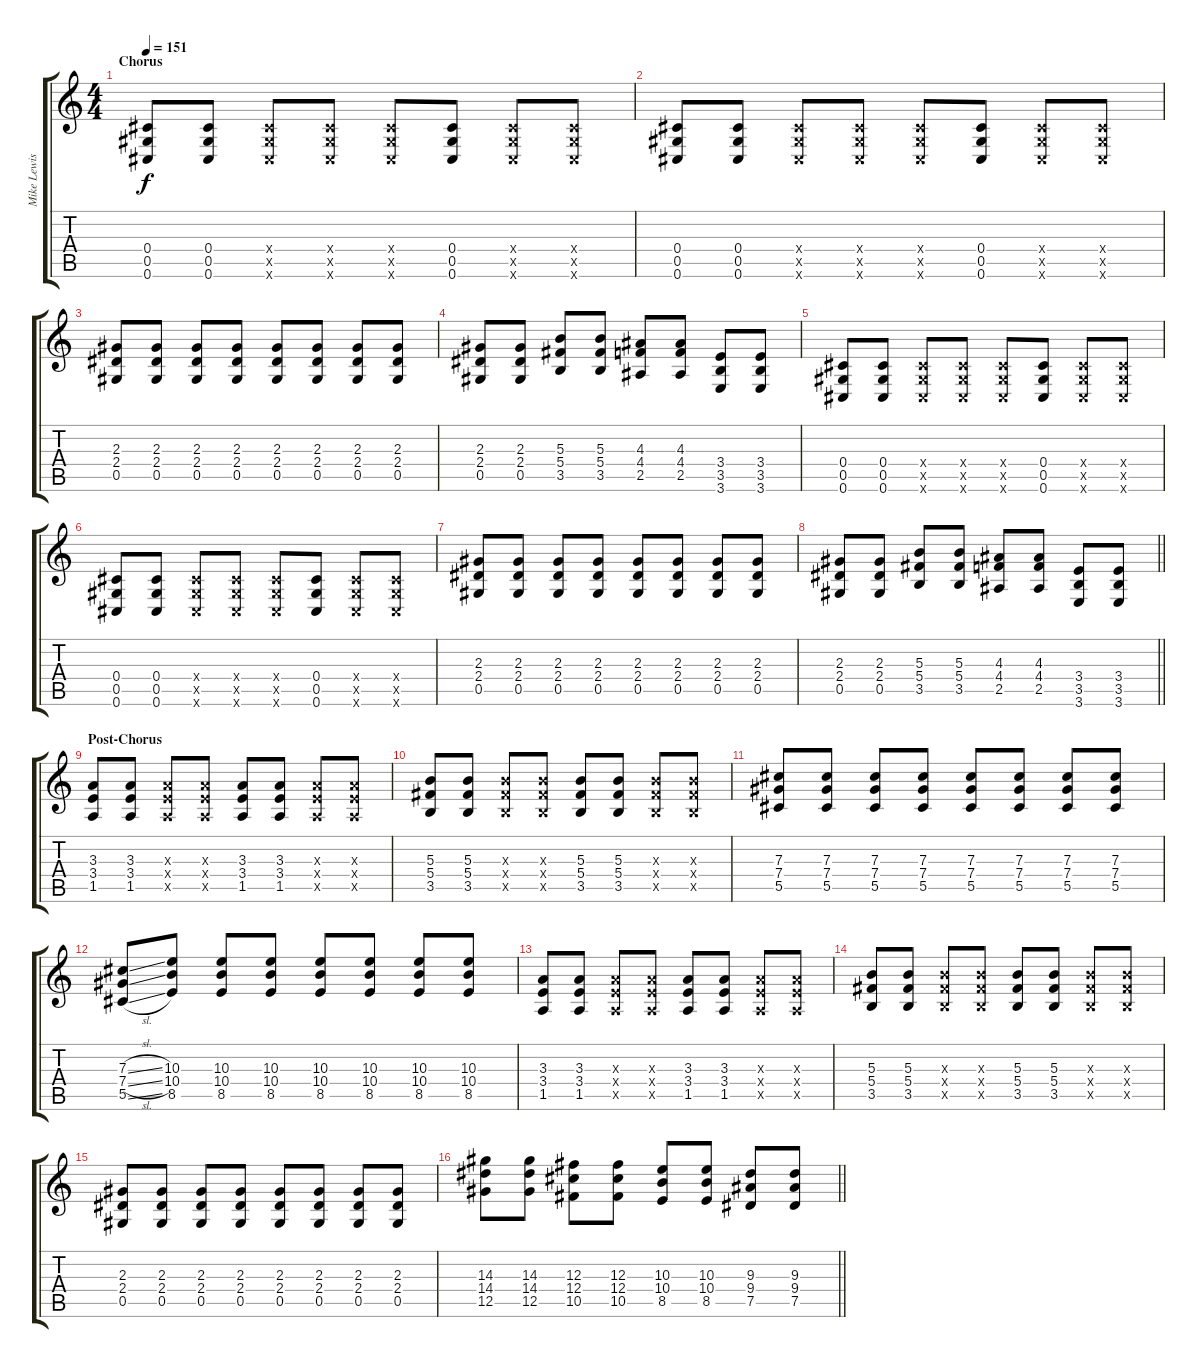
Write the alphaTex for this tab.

\track ("Mike Lewis [Rhythm Guitar R]" "Mike Lewis") {instrument overdrivenguitar}
\staff {score tabs}
\tuning (Eb4 Bb3 Gb3 Db3 Ab2 Db2) {hide}
\ts (4 4)
\section ("" "Chorus")
\tempo 151
\clef g2
\ks c
(0.4 0.5 0.6).8{dy f} (0.4 0.5 0.6).8 (0.4{x} 0.5{x} 0.6{x}).8 (0.4{x} 0.5{x} 0.6{x}).8 (0.4{x} 0.5{x} 0.6{x}).8 (0.4 0.5 0.6).8 (0.4{x} 0.5{x} 0.6{x}).8 (0.4{x} 0.5{x} 0.6{x}).8 |
(0.4 0.5 0.6).8 (0.4 0.5 0.6).8 (0.4{x} 0.5{x} 0.6{x}).8 (0.4{x} 0.5{x} 0.6{x}).8 (0.4{x} 0.5{x} 0.6{x}).8 (0.4 0.5 0.6).8 (0.4{x} 0.5{x} 0.6{x}).8 (0.4{x} 0.5{x} 0.6{x}).8 |
(2.3 2.4 0.5).8 (2.3 2.4 0.5).8 (2.3 2.4 0.5).8 (2.3 2.4 0.5).8 (2.3 2.4 0.5).8 (2.3 2.4 0.5).8 (2.3 2.4 0.5).8 (2.3 2.4 0.5).8 |
(2.3 2.4 0.5).8 (2.3 2.4 0.5).8 (5.3 5.4 3.5).8 (5.3 5.4 3.5).8 (4.3 4.4 2.5).8 (4.3 4.4 2.5).8 (3.4 3.5 3.6).8 (3.4 3.5 3.6).8 |
(0.4 0.5 0.6).8 (0.4 0.5 0.6).8 (0.4{x} 0.5{x} 0.6{x}).8 (0.4{x} 0.5{x} 0.6{x}).8 (0.4{x} 0.5{x} 0.6{x}).8 (0.4 0.5 0.6).8 (0.4{x} 0.5{x} 0.6{x}).8 (0.4{x} 0.5{x} 0.6{x}).8 |
(0.4 0.5 0.6).8 (0.4 0.5 0.6).8 (0.4{x} 0.5{x} 0.6{x}).8 (0.4{x} 0.5{x} 0.6{x}).8 (0.4{x} 0.5{x} 0.6{x}).8 (0.4 0.5 0.6).8 (0.4{x} 0.5{x} 0.6{x}).8 (0.4{x} 0.5{x} 0.6{x}).8 |
(2.3 2.4 0.5).8 (2.3 2.4 0.5).8 (2.3 2.4 0.5).8 (2.3 2.4 0.5).8 (2.3 2.4 0.5).8 (2.3 2.4 0.5).8 (2.3 2.4 0.5).8 (2.3 2.4 0.5).8 |
\barLineRight lightlight
(2.3 2.4 0.5).8 (2.3 2.4 0.5).8 (5.3 5.4 3.5).8 (5.3 5.4 3.5).8 (4.3 4.4 2.5).8 (4.3 4.4 2.5).8 (3.4 3.5 3.6).8 (3.4 3.5 3.6).8 |
\section ("" "Post-Chorus")
(3.3 3.4 1.5).8 (3.3 3.4 1.5).8 (3.3{x} 3.4{x} 1.5{x}).8 (3.3{x} 3.4{x} 1.5{x}).8 (3.3 3.4 1.5).8 (3.3 3.4 1.5).8 (3.3{x} 3.4{x} 1.5{x}).8 (3.3{x} 3.4{x} 1.5{x}).8 |
(5.3 5.4 3.5).8 (5.3 5.4 3.5).8 (5.3{x} 5.4{x} 3.5{x}).8 (5.3{x} 5.4{x} 3.5{x}).8 (5.3 5.4 3.5).8 (5.3 5.4 3.5).8 (5.3{x} 5.4{x} 3.5{x}).8 (5.3{x} 5.4{x} 3.5{x}).8 |
(7.3 7.4 5.5).8 (7.3 7.4 5.5).8 (7.3 7.4 5.5).8 (7.3 7.4 5.5).8 (7.3 7.4 5.5).8 (7.3 7.4 5.5).8 (7.3 7.4 5.5).8 (7.3 7.4 5.5).8 |
(7.3{sl} 7.4{sl} 5.5{sl}).8 (10.3 10.4 8.5).8 (10.3 10.4 8.5).8 (10.3 10.4 8.5).8 (10.3 10.4 8.5).8 (10.3 10.4 8.5).8 (10.3 10.4 8.5).8 (10.3 10.4 8.5).8 |
(3.3 3.4 1.5).8 (3.3 3.4 1.5).8 (3.3{x} 3.4{x} 1.5{x}).8 (3.3{x} 3.4{x} 1.5{x}).8 (3.3 3.4 1.5).8 (3.3 3.4 1.5).8 (3.3{x} 3.4{x} 1.5{x}).8 (3.3{x} 3.4{x} 1.5{x}).8 |
(5.3 5.4 3.5).8 (5.3 5.4 3.5).8 (5.3{x} 5.4{x} 3.5{x}).8 (5.3{x} 5.4{x} 3.5{x}).8 (5.3 5.4 3.5).8 (5.3 5.4 3.5).8 (5.3{x} 5.4{x} 3.5{x}).8 (5.3{x} 5.4{x} 3.5{x}).8 |
(2.3 2.4 0.5).8 (2.3 2.4 0.5).8 (2.3 2.4 0.5).8 (2.3 2.4 0.5).8 (2.3 2.4 0.5).8 (2.3 2.4 0.5).8 (2.3 2.4 0.5).8 (2.3 2.4 0.5).8 |
\barLineRight lightlight
(14.3 14.4 12.5).8 (14.3 14.4 12.5).8 (12.3 12.4 10.5).8 (12.3 12.4 10.5).8 (10.3 10.4 8.5).8 (10.3 10.4 8.5).8 (9.3 9.4 7.5).8 (9.3 9.4 7.5).8
